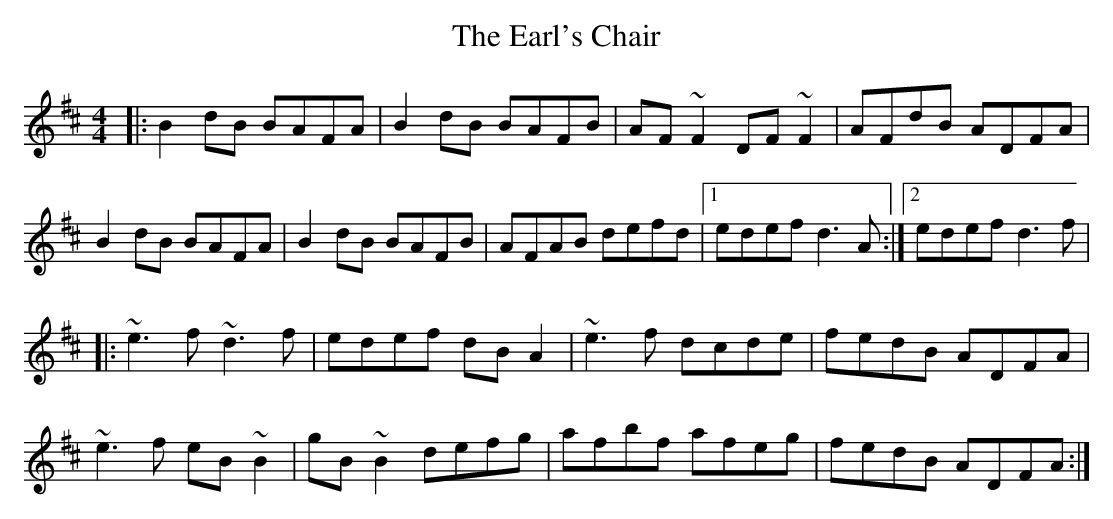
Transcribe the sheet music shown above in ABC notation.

X:1
T:The Earl's Chair
M:4/4
L:1/8
K:Bm
|:B2dB BAFA|B2dB BAFB|AF~F2 DF~F2|AFdB ADFA|
B2dB BAFA|B2dB BAFB|AFAB defd|1 edef d3A:|2 edef d3f|
|:~e3f ~d3f|edef dBA2|~e3f dcde|fedB ADFA|
~e3f eB~B2|gB~B2 defg|afbf afeg|fedB ADFA:|
